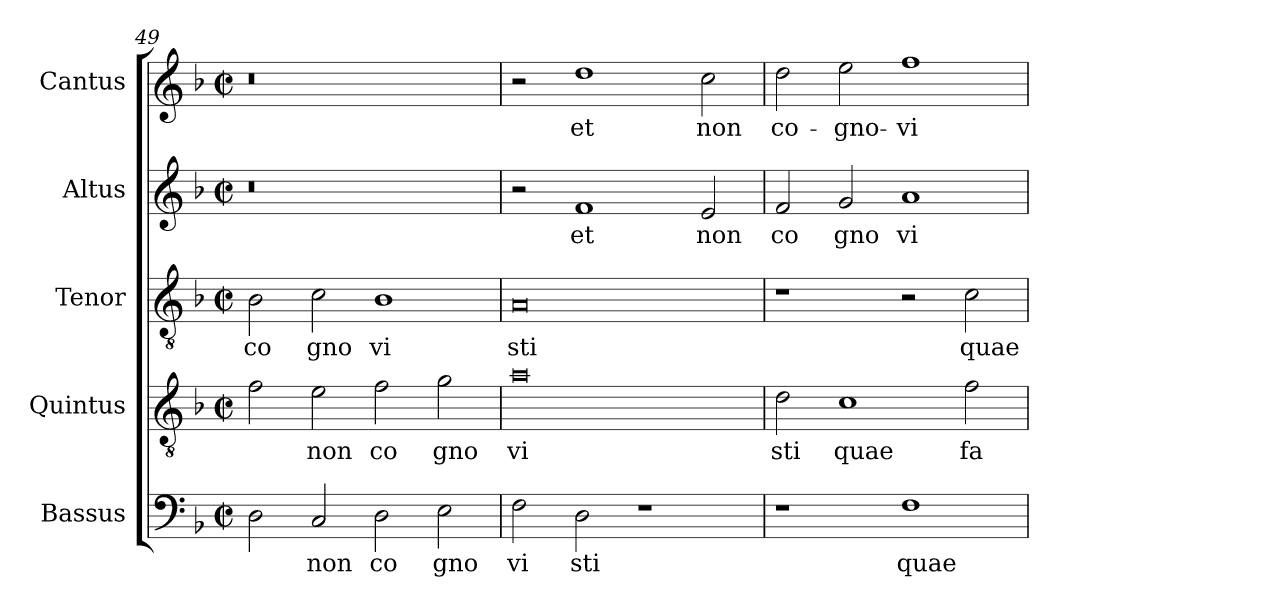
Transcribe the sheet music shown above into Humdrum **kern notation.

**kern	**text	**kern	**text	**kern	**text	**kern	**text	**kern	**text
*part5	*part5	*part4	*part4	*part3	*part3	*part2	*part2	*part1	*part1
*staff5	*staff5	*staff4	*staff4	*staff3	*staff3	*staff2	*staff2	*staff1	*staff1
*I"Bassus	*	*I"Quintus	*	*I"Tenor	*	*I"Altus	*	*I"Cantus	*
*clefF4	*	*clefGv2	*	*clefGv2	*	*clefG2	*	*clefG2	*
*k[b-]	*	*k[b-]	*	*k[b-]	*	*k[b-]	*	*k[b-]	*
*F:	*	*F:	*	*F:	*	*F:	*	*F:	*
*M2/2	*	*M2/2	*	*M2/2	*	*M2/2	*	*M2/2	*
*met(c|)	*	*met(c|)	*	*met(c|)	*	*met(c|)	*	*met(c|)	*
=49	=49	=49	=49	=49	=49	=49	=49	=49	=49
!	!	!	!	!	!LO:LY:b:cj	!	!	!	!
2D\	.	2f\	.	2B-\	co	0r	.	0r	.
!	!LO:LY:b:cj	!	!LO:LY:b:cj	!	!LO:LY:b:cj	!	!	!	!
2C/	non	2e\	non	2c\	gno	.	.	.	.
!	!LO:LY:b:cj	!	!LO:LY:b:cj	!	!LO:LY:b:cj	!	!	!	!
2D\	co	2f\	co	1B-	vi	.	.	.	.
!	!LO:LY:b:cj	!	!LO:LY:b:cj	!	!	!	!	!	!
2E\	gno	2g\	gno	.	.	.	.	.	.
=50	=50	=50	=50	=50	=50	=50	=50	=50	=50
!	!LO:LY:b:cj	!	!LO:LY:b:cj	!	!LO:LY:b:cj	!	!	!	!
2F\	vi	0a	vi	0A	sti	2r	.	2r	.
!	!LO:LY:b:cj	!	!	!	!	!	!LO:LY:b:cj	!	!LO:LY:b:cj
2D\	sti	.	.	.	.	1f	et	1dd	et
1r	.	.	.	.	.	.	.	.	.
!	!	!	!	!	!	!	!LO:LY:b:cj	!	!LO:LY:b:cj
.	.	.	.	.	.	2e/	non	2cc\	non
=51	=51	=51	=51	=51	=51	=51	=51	=51	=51
!	!	!	!LO:LY:b:cj	!	!	!	!LO:LY:b:cj	!	!LO:LY:b:cj
1r	.	2d\	sti	1r	.	2f/	co	2dd\	co-
!	!	!	!LO:LY:b:cj	!	!	!	!LO:LY:b:cj	!	!LO:LY:b:cj
.	.	1c	quae	.	.	2g/	gno	2ee\	-gno-
!	!LO:LY:b:cj	!	!	!	!	!	!LO:LY:b:cj	!	!LO:LY:b:cj
1F	quae	.	.	2r	.	1a	vi	1ff	-vi-
!	!	!	!LO:LY:b:cj	!	!LO:LY:b:cj	!	!	!	!
.	.	2f\	fa	2c\	quae	.	.	.	.
=	=	=	=	=	=	=	=	=	=
*-	*-	*-	*-	*-	*-	*-	*-	*-	*-
